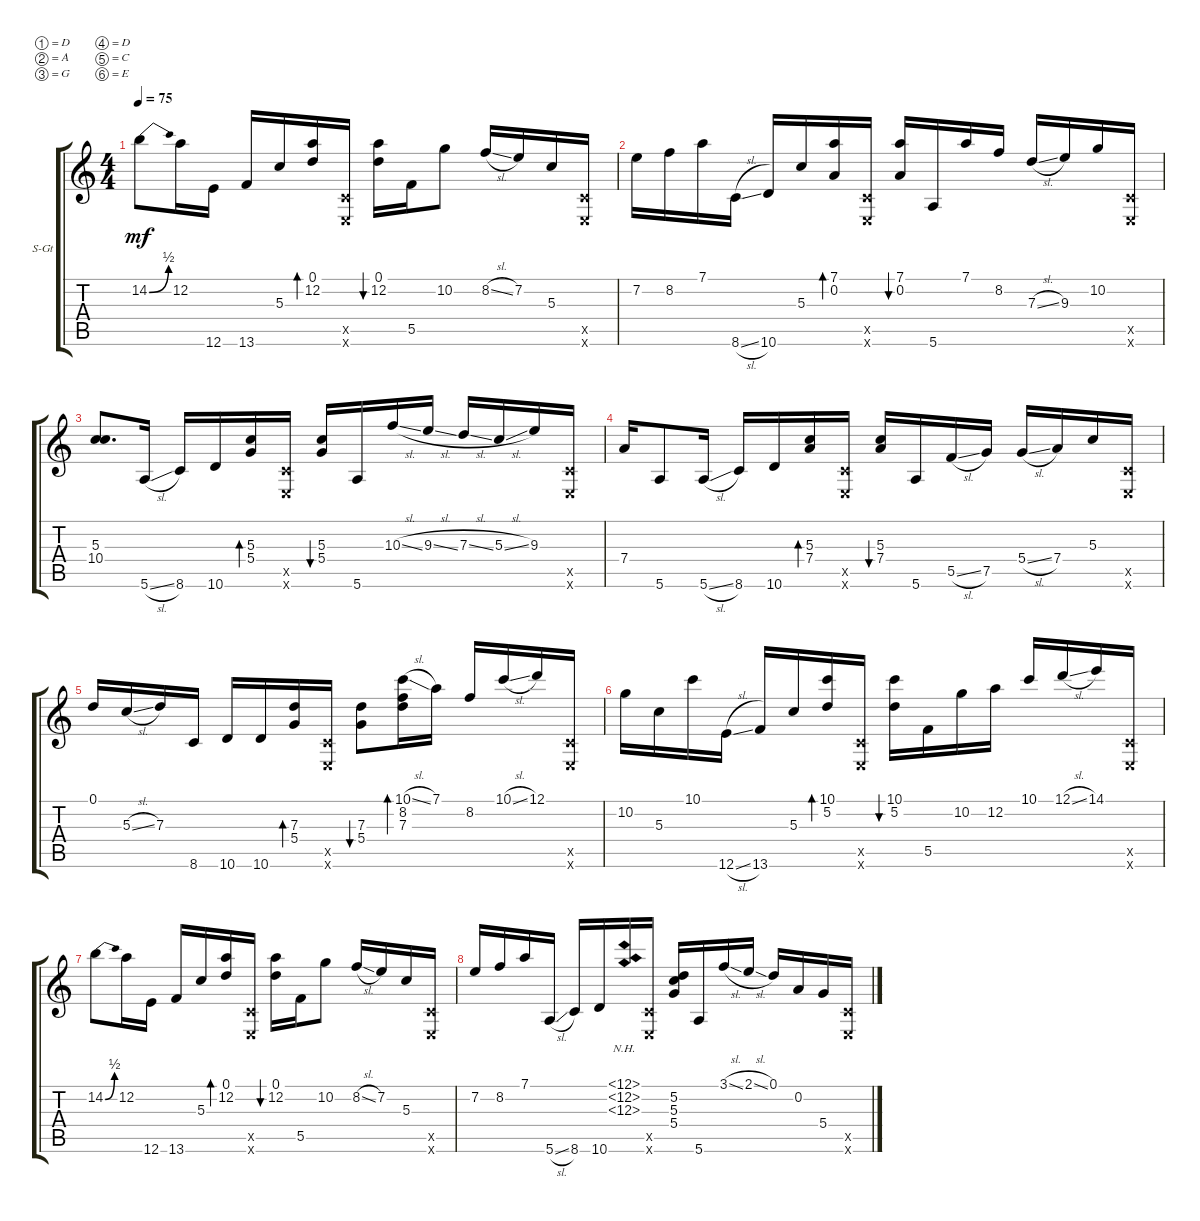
\bracketExtendMode groupsimilarinstruments
\firstSystemTrackNameOrientation horizontal
\otherSystemsTrackNameOrientation horizontal
\track ("Utwór 1" "S-Gt") {instrument acousticguitarsteel}
\staff {score tabs}
\tuning (D4 A3 G3 D3 C3 E2)
\ts (4 4)
\tempo 75
\clef g2
\ks c
14.2{be (bend 0 0 15 2)}.8{dy mf} 12.2.16 12.6.16 13.6.16 5.3.16 (12.2 0.1).16{bd 30} (0.5{x} 0.6{x}).16 (0.1 12.2).16{bu 30} 5.5.16 10.2.8 8.2{sl}.16 7.2.16 5.3.16 (0.5{x} 0.6{x}).16 |
7.2.16 8.2.16 7.1.16 8.6{sl}.16 10.6.16 5.3.16 (0.2 7.1).16{bd 30} (0.5{x} 0.6{x}).16 (0.2 7.1).16{bu 30} 5.6.16 7.1.16 8.2.16 7.3{sl}.16 9.3.16 10.2.16 (0.6{x} 0.5{x}).16 |
(10.4 5.3).8{d} 5.6{sl}.16 8.6.16 10.6.16 (5.4 5.3).16{bd 30} (0.5{x} 0.6{x}).16 (5.4 5.3).16{bu 30} 5.6.16 10.3{sl}.16 9.3{sl}.16 7.3{sl}.16 5.3{sl}.16 9.3.16 (0.5{x} 0.6{x}).16 |
7.4.16 5.6.8 5.6{sl}.16 8.6.16 10.6.16 (7.4 5.3).16{bd 30} (0.6{x} 0.5{x}).16 (7.4 5.3).16{bu 30} 5.6.16 5.5{sl}.16 7.5.16 5.4{sl}.16 7.4.16 5.3.16 (0.5{x} 0.6{x}).16 |
0.1.16 5.3{sl}.16 7.3.16 8.6.16 10.6.16 10.6.16 (7.3 5.4).16{bd 30} (0.5{x} 0.6{x}).16 (5.4 7.3).8{bu 30} (7.3 8.2 10.1{sl}).16{bd 30} 7.1.16 8.2.16 10.1{sl}.16 12.1.16 (0.5{x} 0.6{x}).16 |
10.2.16 5.3.16 10.1.16 12.6{sl}.16 13.6.16 5.3.16 (5.2 10.1).16{bd 30} (0.5{x} 0.6{x}).16 (10.1 5.2).16{bu 30} 5.5.16 10.2.16 12.2.16 10.1.16 12.1{sl}.16 14.1.16 (0.5{x} 0.6{x}).16 |
14.2{be (bend 0 0 15 2)}.8 12.2.16 12.6.16 13.6.16 5.3.16 (12.2 0.1).16{bd 30} (0.5{x} 0.6{x}).16 (0.1 12.2).16{bu 30} 5.5.16 10.2.8 8.2{sl}.16 7.2.16 5.3.16 (0.5{x} 0.6{x}).16 |
7.2.16 8.2.16 7.1.16 5.6{sl}.16 8.6.16 10.6.16 (12.3{nh} 12.2{nh} 12.1{nh}).16 (0.5{x} 0.6{x}).16 (5.4 5.3 5.2).16 5.6.16 3.1{sl}.16 2.1{sl}.16 0.1.16 0.2.16 5.4.16 (0.5{x} 0.6{x}).16
